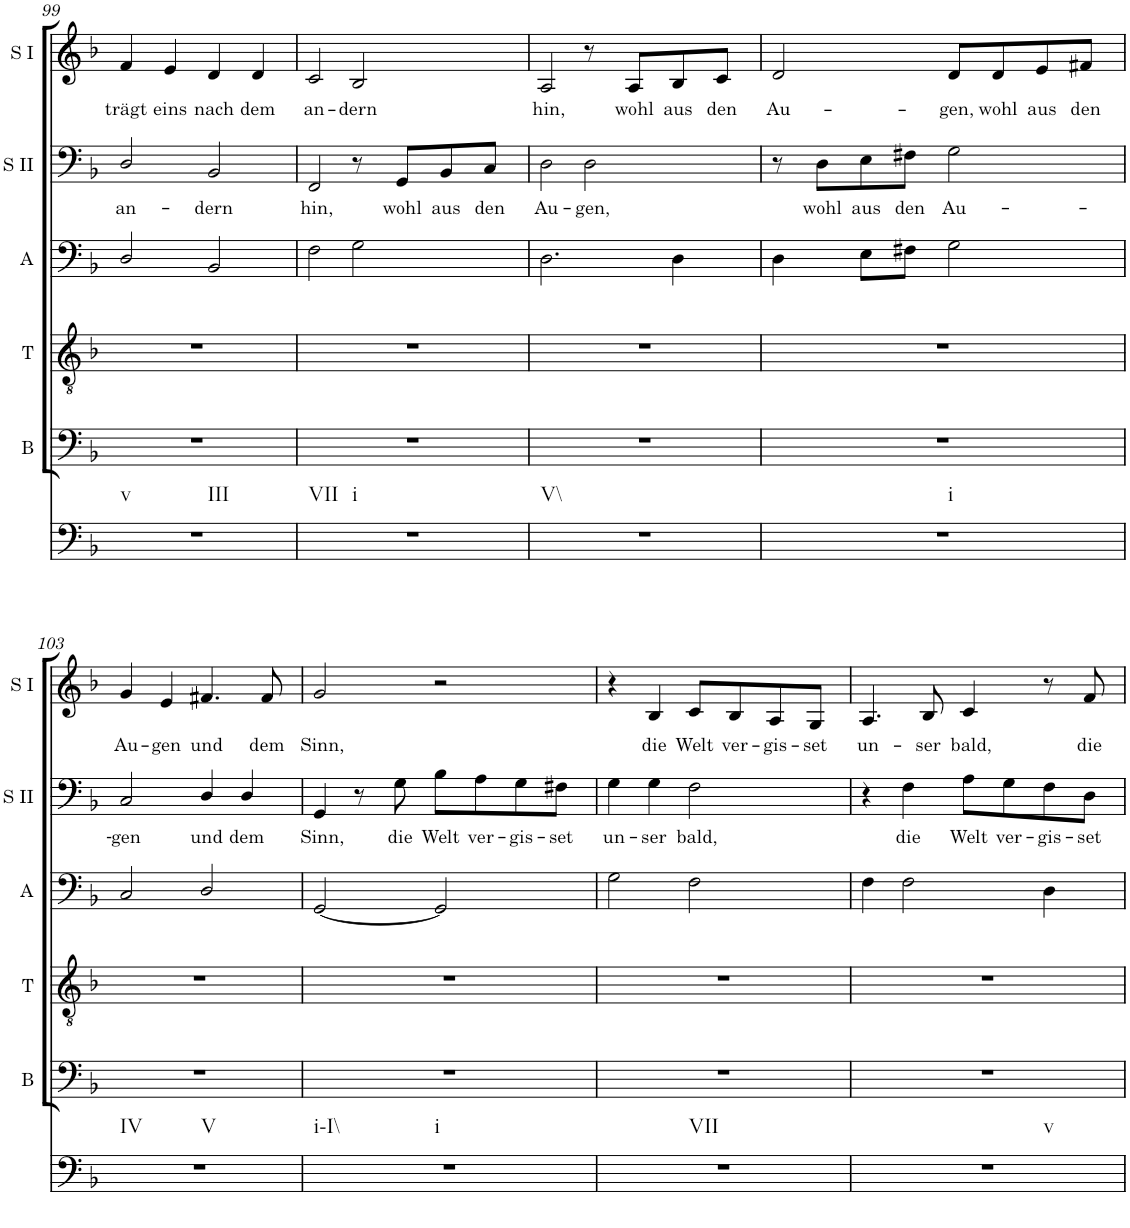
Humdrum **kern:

**kern	**kern	**kern	**kern	**kern	**text	**kern	**text
*part6	*part5	*part4	*part3	*part2	*part2	*part1	*part1
*staff6	*staff5	*staff4	*staff3	*staff2	*staff2	*staff1	*staff1
*I"Continuo	*I"Bass	*I"Tenor	*I"Alto	*I"Soprano II	*	*I"Soprano I	*
*	*I'B	*I'T	*I'A	*I'S II	*	*I'S I	*
!!LO:PB:g=z
*clefF4	*clefF4	*clefF4	*clefF4	*clefGv2	*	*clefG2	*
*k[b-]	*k[b-]	*k[b-]	*k[b-]	*k[b-]	*	*k[b-]	*
*M4/4	*M4/4	*M4/4	*M4/4	*M4/4	*	*M4/4	*
=99	=99	=99	=99	=99	=99	=99	=99
!LO:TX:b:t=v	!	!	!	!	!	!	!
!LO:TX:b:t=III	!	!	!	!	!	!	!
!	!	!	!	!	!LO:LY:b	!	!LO:LY:b
1r	1r	1r	2D/	2D/	an-	4f/	trägt
!	!	!	!	!	!	!	!LO:LY:b
.	.	.	.	.	.	4e/	eins
!	!	!	!	!	!LO:LY:b	!	!LO:LY:b
.	.	.	2BB-/	2BB-/	dern	4d/	nach
!	!	!	!	!	!	!	!LO:LY:b
.	.	.	.	.	.	4d/	dem
=100	=100	=100	=100	=100	=100	=100	=100
!LO:TX:b:t=VII	!	!	!	!	!	!	!
!LO:TX:b:t=i	!	!	!	!	!	!	!
!	!	!	!	!	!LO:LY:b	!	!LO:LY:b
1r	1r	1r	2F\	2FF/	hin,	2c/	an-
!	!	!	!	!	!	!	!LO:LY:b
.	.	.	2G\	8r	.	2B-/	dern
!	!	!	!	!	!LO:LY:b	!	!
.	.	.	.	8GG/L	wohl	.	.
!	!	!	!	!	!LO:LY:b	!	!
.	.	.	.	8BB-/	aus	.	.
!	!	!	!	!	!LO:LY:b	!	!
.	.	.	.	8C/J	den	.	.
=101	=101	=101	=101	=101	=101	=101	=101
!LO:TX:b:t=V\\	!	!	!	!	!	!	!
!	!	!	!	!	!LO:LY:b	!	!LO:LY:b
1r	1r	1r	2.D\	2D\	Au-	2A/	hin,
!	!	!	!	!	!LO:LY:b	!	!
.	.	.	.	2D\	gen,	8r	.
!	!	!	!	!	!	!	!LO:LY:b
.	.	.	.	.	.	8A/L	wohl
!	!	!	!	!	!	!	!LO:LY:b
.	.	.	4D\	.	.	8B-/	aus
!	!	!	!	!	!	!	!LO:LY:b
.	.	.	.	.	.	8c/J	den
=102	=102	=102	=102	=102	=102	=102	=102
!LO:TX:b:t=i	!	!	!	!	!	!	!
!	!	!	!	!	!	!	!LO:LY:b
1r	1r	1r	4D\	8r	.	2d/	Au-
!	!	!	!	!	!LO:LY:b	!	!
.	.	.	.	8D\L	wohl	.	.
!	!	!	!	!	!LO:LY:b	!	!
.	.	.	8E\L	8E\	aus	.	.
!	!	!	!	!	!LO:LY:b	!	!
.	.	.	8F#X\J	8F#X\J	den	.	.
!	!	!	!	!	!LO:LY:b	!	!LO:LY:b
.	.	.	2G\	2G\	Au-	8d/L	gen,
!	!	!	!	!	!	!	!LO:LY:b
.	.	.	.	.	.	8d/	wohl
!	!	!	!	!	!	!	!LO:LY:b
.	.	.	.	.	.	8e/	aus
!	!	!	!	!	!	!	!LO:LY:b
.	.	.	.	.	.	8f#X/J	den
!!LO:LB:g=z
=103	=103	=103	=103	=103	=103	=103	=103
!LO:TX:b:t=IV	!	!	!	!	!	!	!
!LO:TX:b:t=V	!	!	!	!	!	!	!
!	!	!	!	!	!LO:LY:b	!	!LO:LY:b
1r	1r	1r	2C/	2C/	gen	4g/	Au-
!	!	!	!	!	!	!	!LO:LY:b
.	.	.	.	.	.	4e/	gen
!	!	!	!	!	!LO:LY:b	!	!LO:LY:b
.	.	.	2D/	4D/	und	4.f#X/	und
!	!	!	!	!	!LO:LY:b	!	!
.	.	.	.	4D/	dem	.	.
!	!	!	!	!	!	!	!LO:LY:b
.	.	.	.	.	.	8f#/	dem
=104	=104	=104	=104	=104	=104	=104	=104
!LO:TX:b:t=i\\-I\\	!	!	!	!	!	!	!
!LO:TX:b:t=i	!	!	!	!	!	!	!
!	!	!	!	!	!LO:LY:b	!	!LO:LY:b
1r	1r	1r	[2GG/	4GG/	Sinn,	2g/	Sinn,
.	.	.	.	8r	.	.	.
!	!	!	!	!	!LO:LY:b	!	!
.	.	.	.	8G\	die	.	.
!	!	!	!	!	!LO:LY:b	!	!
.	.	.	2GG/]	8B-\L	Welt	2r	.
!	!	!	!	!	!LO:LY:b	!	!
.	.	.	.	8A\	ver-	.	.
!	!	!	!	!	!LO:LY:b	!	!
.	.	.	.	8G\	gis-	.	.
!	!	!	!	!	!LO:LY:b	!	!
.	.	.	.	8F#X\J	set	.	.
=105	=105	=105	=105	=105	=105	=105	=105
!LO:TX:b:t=VII	!	!	!	!	!	!	!
!	!	!	!	!	!LO:LY:b	!	!
1r	1r	1r	2G\	4G\	un-	4r	.
!	!	!	!	!	!LO:LY:b	!	!LO:LY:b
.	.	.	.	4G\	ser	4B-/	die
!	!	!	!	!	!LO:LY:b	!	!LO:LY:b
.	.	.	2F\	2F\	bald,	8c/L	Welt
!	!	!	!	!	!	!	!LO:LY:b
.	.	.	.	.	.	8B-/	ver-
!	!	!	!	!	!	!	!LO:LY:b
.	.	.	.	.	.	8A/	gis-
!	!	!	!	!	!	!	!LO:LY:b
.	.	.	.	.	.	8G/J	set
=106	=106	=106	=106	=106	=106	=106	=106
!LO:TX:b:t=v	!	!	!	!	!	!	!
!	!	!	!	!	!	!	!LO:LY:b
1r	1r	1r	4F\	4r	.	4.A/	un-
!	!	!	!	!	!LO:LY:b	!	!
.	.	.	2F\	4F\	die	.	.
!	!	!	!	!	!	!	!LO:LY:b
.	.	.	.	.	.	8B-/	ser
!	!	!	!	!	!LO:LY:b	!	!LO:LY:b
.	.	.	.	8A\L	Welt	4c/	bald,
!	!	!	!	!	!LO:LY:b	!	!
.	.	.	.	8G\	ver-	.	.
!	!	!	!	!	!LO:LY:b	!	!
.	.	.	4D\	8F\	gis-	8r	.
!	!	!	!	!	!LO:LY:b	!	!LO:LY:b
.	.	.	.	8D\J	set	8f/	die
=	=	=	=	=	=	=	=
*-	*-	*-	*-	*-	*-	*-	*-
